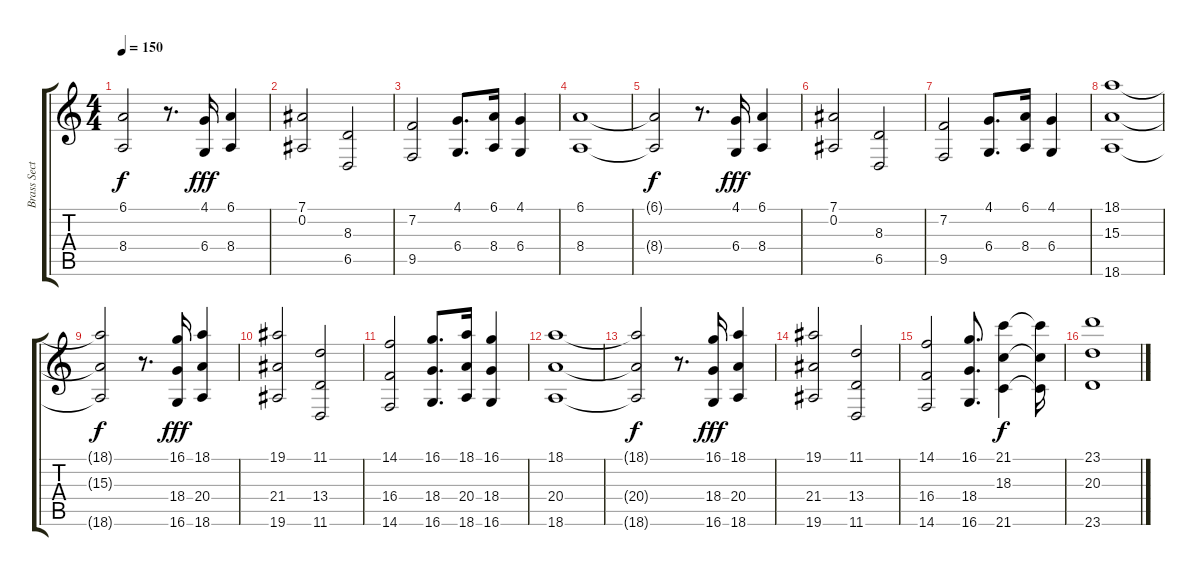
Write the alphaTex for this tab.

\track ("Brass Section" "Brass Sect") {instrument brasssection}
\staff {score tabs}
\tuning (Eb4 Bb3 Gb3 Db3 Ab2 Eb2) {hide}
\ts (4 4)
\tempo 150
\clef g2
\ks c
(6.1{t} 8.4{t}).2{dy f} r.8{d} (4.1 6.4).16{dy fff} (6.1 8.4).4 |
(7.1 0.2).2 (8.3 6.5).2 |
(7.2 9.5).2 (4.1 6.4).8{d} (6.1 8.4).16 (4.1 6.4).4 |
(6.1 8.4).1 |
(6.1{t} 8.4{t}).2{dy f} r.8{d} (4.1 6.4).16{dy fff} (6.1 8.4).4 |
(7.1 0.2).2 (8.3 6.5).2 |
(7.2 9.5).2 (4.1 6.4).8{d} (6.1 8.4).16 (4.1 6.4).4 |
(18.1 15.3 18.6).1 |
(18.1{t} 15.3{t} 18.6{t}).2{dy f} r.8{d} (16.1 18.4 16.6).16{dy fff} (18.1 20.4 18.6).4 |
(19.1 21.4 19.6).2 (11.1 13.4 11.6).2 |
(14.1 16.4 14.6).2 (16.1 18.4 16.6).8{d} (18.1 20.4 18.6).16 (16.1 18.4 16.6).4 |
(18.1 20.4 18.6).1 |
(18.1{t} 20.4{t} 18.6{t}).2{dy f} r.8{d} (16.1 18.4 16.6).16{dy fff} (18.1 20.4 18.6).4 |
(19.1 21.4 19.6).2 (11.1 13.4 11.6).2 |
(14.1 16.4 14.6).2 (16.1 18.4 16.6).8{d} (21.1 18.3 21.6).4{dy f} (21.1{t} 18.3{t} 21.6{t}).16 |
(23.1 20.3 23.6).1
